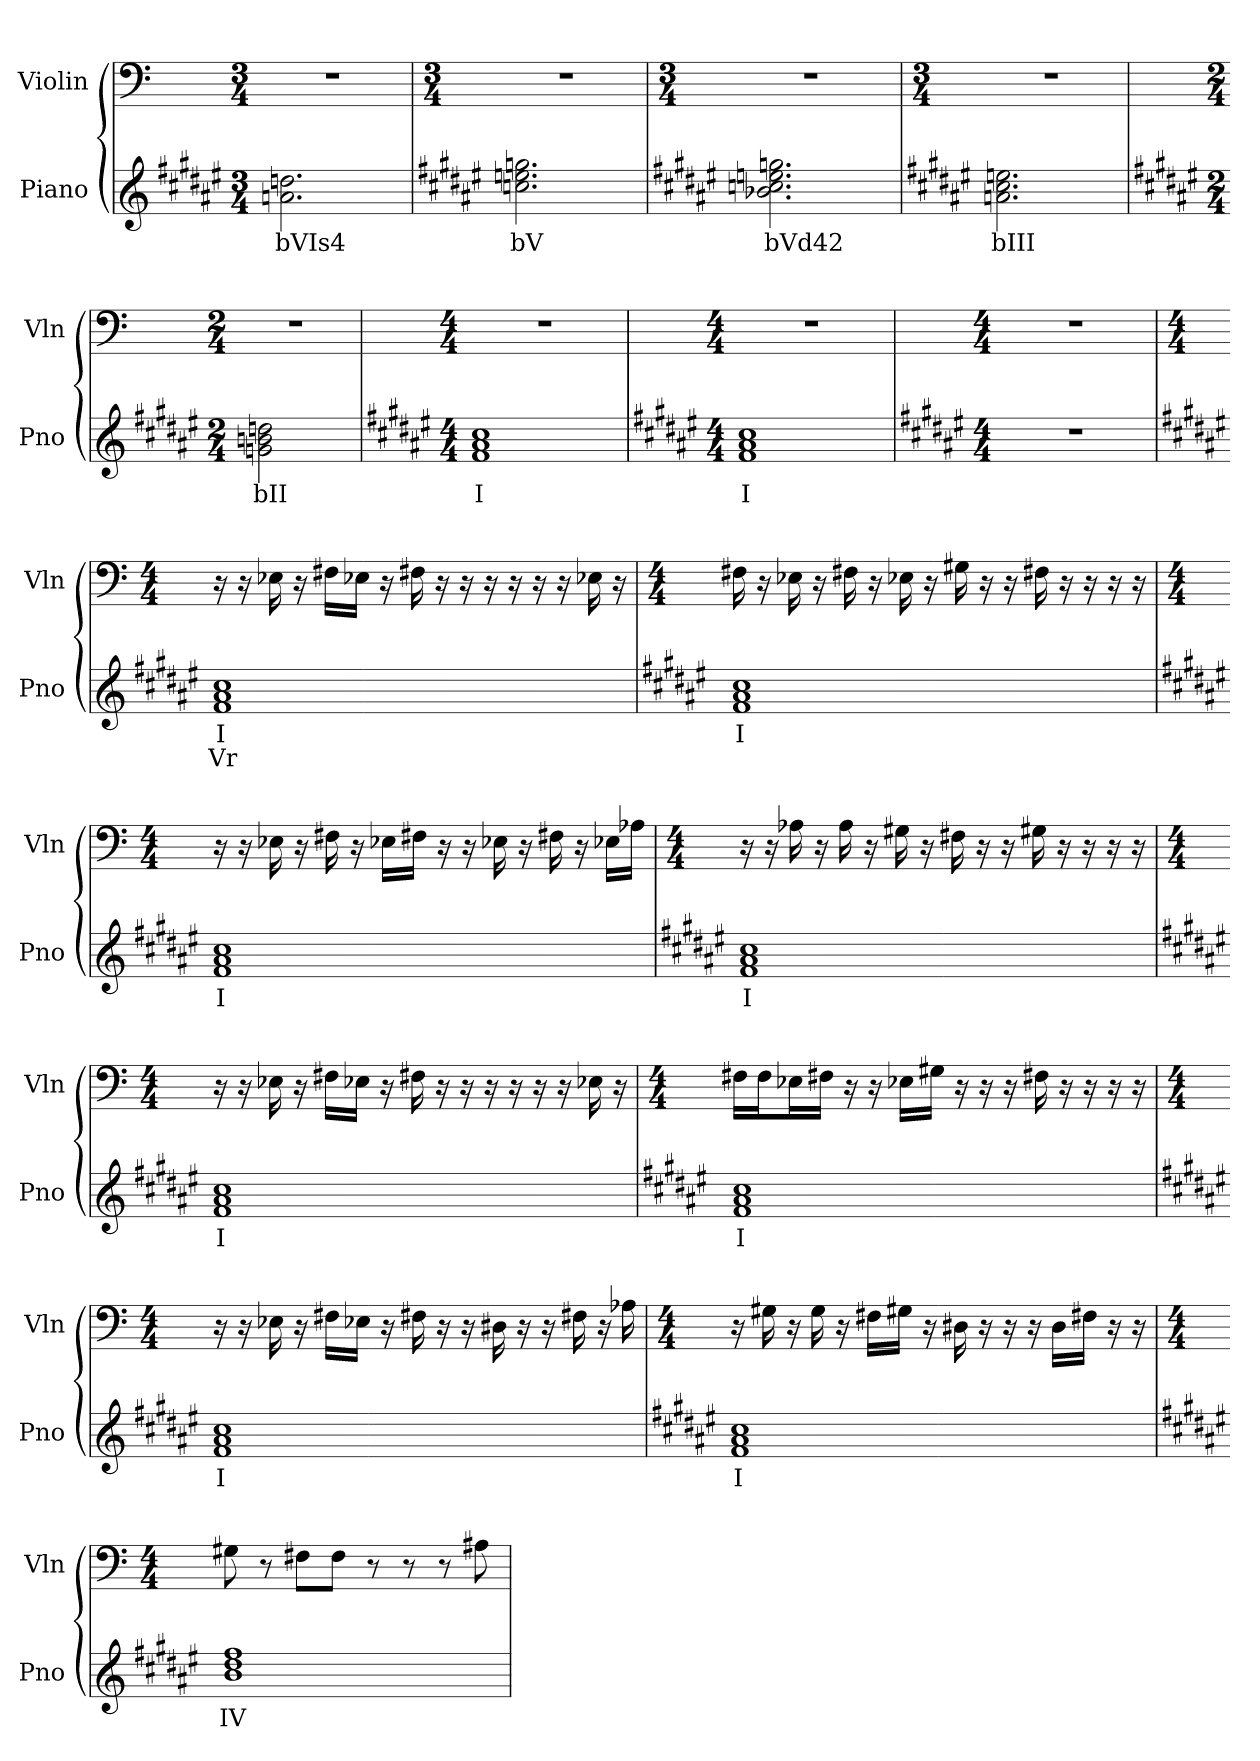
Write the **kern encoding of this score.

**kern	**text	**text	**kern
*part2	*part2	*part2	*part1
*staff2	*staff2	*staff2	*staff1
*I"Piano	*	*	*I"Violin
*I'Pno	*	*	*I'Vln
*k[f#c#g#d#a#e#]	*	*	*
*F#:	*	*	*
*M3/4	*	*	*M3/4
=	=	=	=
2.an 2.ddn	bVIs4	.	2.r
=	=	=	=
*k[f#c#g#d#a#e#]	*	*	*
*F#:	*	*	*
*	*	*	*M3/4
2.ccn 2.een 2.ggn	bV	.	2.r
=	=	=	=
*k[f#c#g#d#a#e#]	*	*	*
*F#:	*	*	*
*	*	*	*M3/4
2.b-X 2.ccn 2.een 2.ggn	bVd42	.	2.r
=	=	=	=
*k[f#c#g#d#a#e#]	*	*	*
*F#:	*	*	*
*	*	*	*M3/4
2.an 2.cc# 2.een	bIII	.	2.r
=	=	=	=
*k[f#c#g#d#a#e#]	*	*	*
*F#:	*	*	*
*M2/4	*	*	*M2/4
2gn 2bn 2ddn	bII	.	2r
=	=	=	=
*k[f#c#g#d#a#e#]	*	*	*
*F#:	*	*	*
*M4/4	*	*	*M4/4
1f# 1a# 1cc#	I	.	1r
=	=	=	=
*k[f#c#g#d#a#e#]	*	*	*
*F#:	*	*	*
*M4/4	*	*	*M4/4
1f# 1a# 1cc#	I	.	1r
=	=	=	=
*k[f#c#g#d#a#e#]	*	*	*
*F#:	*	*	*
*M4/4	*	*	*M4/4
1r	.	.	1r
=	=	=	=
*k[f#c#g#d#a#e#]	*	*	*
*F#:	*	*	*
*	*	*	*M4/4
1f# 1a# 1cc#	I	Vr	16r
.	.	.	16r
.	.	.	16E-X
.	.	.	16r
.	.	.	16F#XLL
.	.	.	16E-XJJ
.	.	.	16r
.	.	.	16F#X
.	.	.	16r
.	.	.	16r
.	.	.	16r
.	.	.	16r
.	.	.	16r
.	.	.	16r
.	.	.	16E-X
.	.	.	16r
=	=	=	=
*k[f#c#g#d#a#e#]	*	*	*
*F#:	*	*	*
*	*	*	*M4/4
1f# 1a# 1cc#	I	.	16F#X
.	.	.	16r
.	.	.	16E-X
.	.	.	16r
.	.	.	16F#X
.	.	.	16r
.	.	.	16E-X
.	.	.	16r
.	.	.	16G#X
.	.	.	16r
.	.	.	16r
.	.	.	16F#X
.	.	.	16r
.	.	.	16r
.	.	.	16r
.	.	.	16r
=	=	=	=
*k[f#c#g#d#a#e#]	*	*	*
*F#:	*	*	*
*	*	*	*M4/4
1f# 1a# 1cc#	I	.	16r
.	.	.	16r
.	.	.	16E-X
.	.	.	16r
.	.	.	16F#X
.	.	.	16r
.	.	.	16E-XLL
.	.	.	16F#XJJ
.	.	.	16r
.	.	.	16r
.	.	.	16E-X
.	.	.	16r
.	.	.	16F#X
.	.	.	16r
.	.	.	16E-XLL
.	.	.	16A-XJJ
=	=	=	=
*k[f#c#g#d#a#e#]	*	*	*
*F#:	*	*	*
*	*	*	*M4/4
1f# 1a# 1cc#	I	.	16r
.	.	.	16r
.	.	.	16A-X
.	.	.	16r
.	.	.	16A-
.	.	.	16r
.	.	.	16G#X
.	.	.	16r
.	.	.	16F#X
.	.	.	16r
.	.	.	16r
.	.	.	16G#X
.	.	.	16r
.	.	.	16r
.	.	.	16r
.	.	.	16r
=	=	=	=
*k[f#c#g#d#a#e#]	*	*	*
*F#:	*	*	*
*	*	*	*M4/4
1f# 1a# 1cc#	I	.	16r
.	.	.	16r
.	.	.	16E-X
.	.	.	16r
.	.	.	16F#XLL
.	.	.	16E-XJJ
.	.	.	16r
.	.	.	16F#X
.	.	.	16r
.	.	.	16r
.	.	.	16r
.	.	.	16r
.	.	.	16r
.	.	.	16r
.	.	.	16E-X
.	.	.	16r
=	=	=	=
*k[f#c#g#d#a#e#]	*	*	*
*F#:	*	*	*
*	*	*	*M4/4
1f# 1a# 1cc#	I	.	16F#XLL
.	.	.	16F#J
.	.	.	16E-XL
.	.	.	16F#XJJ
.	.	.	16r
.	.	.	16r
.	.	.	16E-XLL
.	.	.	16G#XJJ
.	.	.	16r
.	.	.	16r
.	.	.	16r
.	.	.	16F#X
.	.	.	16r
.	.	.	16r
.	.	.	16r
.	.	.	16r
=	=	=	=
*k[f#c#g#d#a#e#]	*	*	*
*F#:	*	*	*
*	*	*	*M4/4
1f# 1a# 1cc#	I	.	16r
.	.	.	16r
.	.	.	16E-X
.	.	.	16r
.	.	.	16F#XLL
.	.	.	16E-XJJ
.	.	.	16r
.	.	.	16F#X
.	.	.	16r
.	.	.	16r
.	.	.	16D#X
.	.	.	16r
.	.	.	16r
.	.	.	16F#X
.	.	.	16r
.	.	.	16A-X
=	=	=	=
*k[f#c#g#d#a#e#]	*	*	*
*F#:	*	*	*
*	*	*	*M4/4
1f# 1a# 1cc#	I	.	16r
.	.	.	16G#X
.	.	.	16r
.	.	.	16G#
.	.	.	16r
.	.	.	16F#XLL
.	.	.	16G#XJJ
.	.	.	16r
.	.	.	16D#X
.	.	.	16r
.	.	.	16r
.	.	.	16r
.	.	.	16D#LL
.	.	.	16F#XJJ
.	.	.	16r
.	.	.	16r
=	=	=	=
*k[f#c#g#d#a#e#]	*	*	*
*F#:	*	*	*
*	*	*	*M4/4
1b 1dd# 1ff#	IV	.	8G#X
.	.	.	8r
.	.	.	8F#XL
.	.	.	8F#J
.	.	.	8r
.	.	.	8r
.	.	.	8r
.	.	.	8A#X
=	=	=	=
*-	*-	*-	*-
